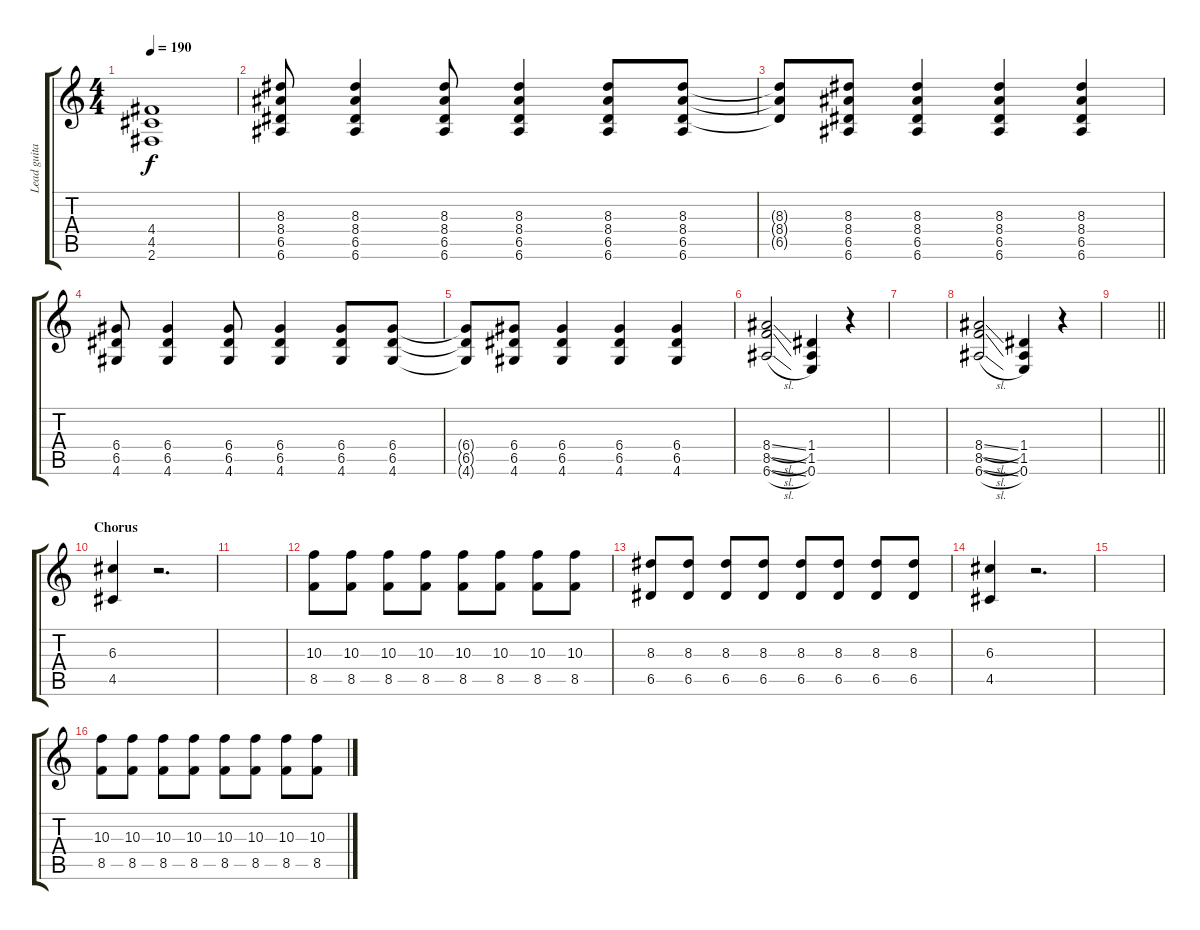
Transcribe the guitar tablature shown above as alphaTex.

\track ("Lead guitar" "Lead guita") {instrument overdrivenguitar}
\staff {score tabs}
\tuning (E4 B3 G3 D3 A2 E2) {hide}
\ts (4 4)
\tempo 190
\clef g2
\ks c
(4.4{t} 4.5{t} 2.6{t}).1{dy f} |
(8.3 8.4 6.5 6.6).8 (8.3 8.4 6.5 6.6).4 (8.3 8.4 6.5 6.6).8 (8.3 8.4 6.5 6.6).4 (8.3 8.4 6.5 6.6).8 (8.3 8.4 6.5 6.6).8 |
(8.3{t} 8.4{t} 6.5{t}).8 (8.3 8.4 6.5 6.6).8 (8.3 8.4 6.5 6.6).4 (8.3 8.4 6.5 6.6).4 (8.3 8.4 6.5 6.6).4 |
(6.4 6.5 4.6).8 (6.4 6.5 4.6).4 (6.4 6.5 4.6).8 (6.4 6.5 4.6).4 (6.4 6.5 4.6).8 (6.4 6.5 4.6).8 |
(6.4{t} 6.5{t} 4.6{t}).8 (6.4 6.5 4.6).8 (6.4 6.5 4.6).4 (6.4 6.5 4.6).4 (6.4 6.5 4.6).4 |
(8.4{sl} 8.5{sl} 6.6{sl}).2 (1.4 1.5 0.6).4 r.4 |
|
(8.4{sl} 8.5{sl} 6.6{sl}).2 (1.4 1.5 0.6).4 r.4 |
\barLineRight lightlight
|
\section ("" "Chorus")
(6.3 4.5).4 r.2{d} |
|
(10.3 8.5).8 (10.3 8.5).8 (10.3 8.5).8 (10.3 8.5).8 (10.3 8.5).8 (10.3 8.5).8 (10.3 8.5).8 (10.3 8.5).8 |
(8.3 6.5).8 (8.3 6.5).8 (8.3 6.5).8 (8.3 6.5).8 (8.3 6.5).8 (8.3 6.5).8 (8.3 6.5).8 (8.3 6.5).8 |
(6.3 4.5).4 r.2{d} |
|
(10.3 8.5).8 (10.3 8.5).8 (10.3 8.5).8 (10.3 8.5).8 (10.3 8.5).8 (10.3 8.5).8 (10.3 8.5).8 (10.3 8.5).8
